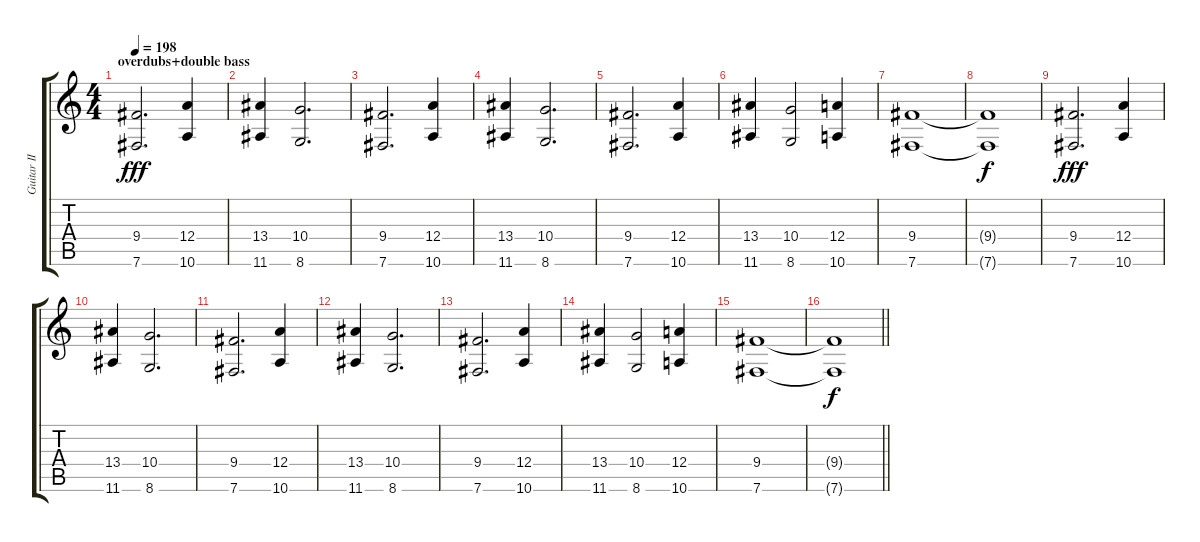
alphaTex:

\track ("Guitar II" "Guitar II") {instrument distortionguitar}
\staff {score tabs}
\tuning (B3 Gb3 D3 A2 E2 B1) {hide}
\ts (4 4)
\section ("" "overdubs+double bass")
\tempo 198
\clef g2
\ks c
(9.4 7.6).2{d dy fff} (12.4 10.6).4 |
(13.4 11.6).4 (10.4 8.6).2{d} |
(9.4 7.6).2{d} (12.4 10.6).4 |
(13.4 11.6).4 (10.4 8.6).2{d} |
(9.4 7.6).2{d} (12.4 10.6).4 |
(13.4 11.6).4 (10.4 8.6).2 (12.4 10.6).4 |
(9.4 7.6).1 |
(9.4{t} 7.6{t}).1{dy f} |
(9.4 7.6).2{d dy fff} (12.4 10.6).4 |
(13.4 11.6).4 (10.4 8.6).2{d} |
(9.4 7.6).2{d} (12.4 10.6).4 |
(13.4 11.6).4 (10.4 8.6).2{d} |
(9.4 7.6).2{d} (12.4 10.6).4 |
(13.4 11.6).4 (10.4 8.6).2 (12.4 10.6).4 |
(9.4 7.6).1 |
\barLineRight lightlight
(9.4{t} 7.6{t}).1{dy f}
